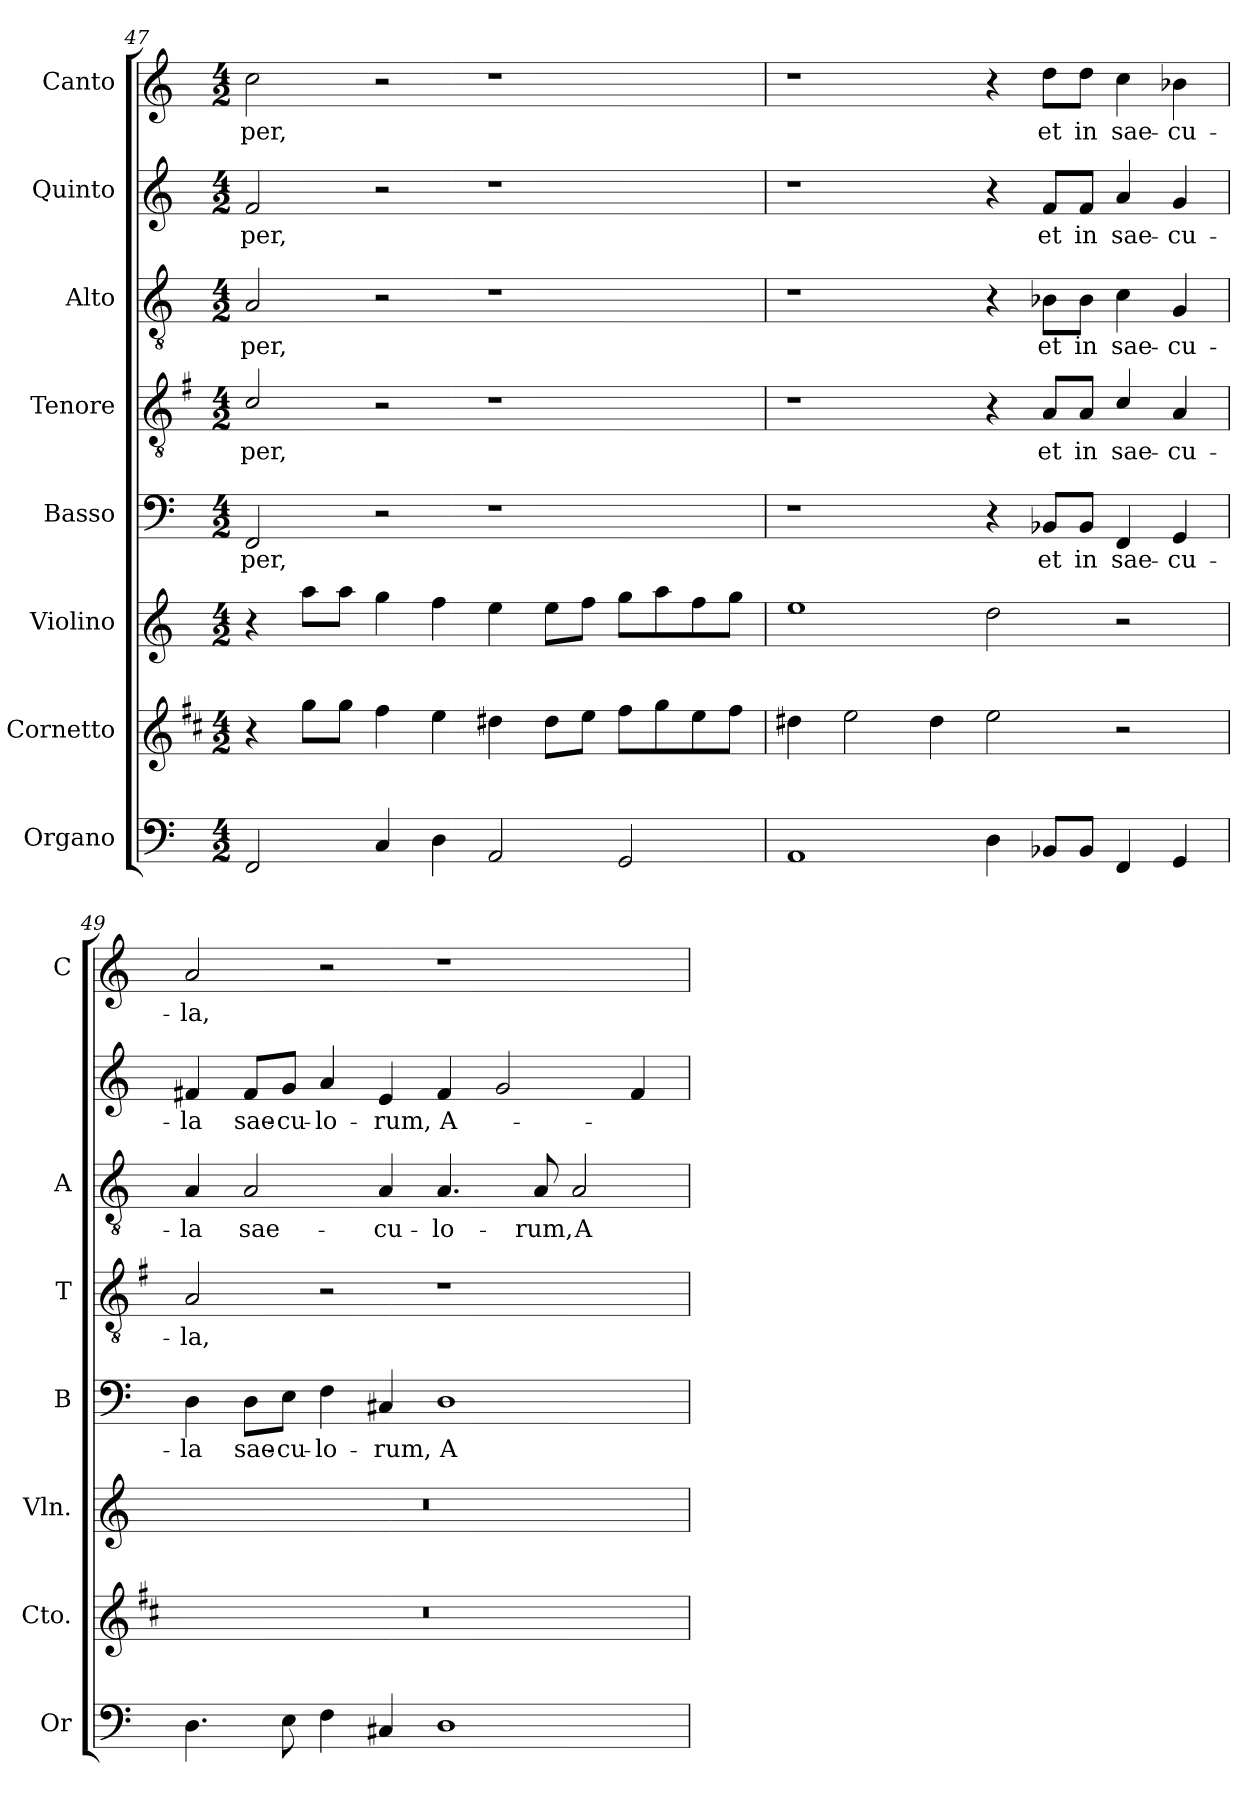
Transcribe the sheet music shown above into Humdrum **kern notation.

**kern	**kern	**kern	**kern	**text	**kern	**text	**kern	**text	**kern	**text	**kern	**text
*part8	*part7	*part6	*part5	*part5	*part4	*part4	*part3	*part3	*part2	*part2	*part1	*part1
*staff8	*staff7	*staff6	*staff5	*staff5	*staff4	*staff4	*staff3	*staff3	*staff2	*staff2	*staff1	*staff1
*I"Organo	*I"Cornetto	*I"Violino	*I"Basso	*	*I"Tenore	*	*I"Alto	*	*I"Quinto	*	*I"Canto	*
*I'Or	*I'Cto.	*I'Vln.	*I'B	*	*I'T	*	*I'A	*	*	*	*I'C	*
*clefF4	*clefG2	*clefG2	*clefF4	*	*clefGv2	*	*clefGv2	*	*clefG2	*	*clefG2	*
*	*ITrd1c2	*	*	*	*ITrd4c7	*	*	*	*	*	*	*
*k[]	*k[]	*k[]	*k[]	*	*k[]	*	*k[]	*	*k[]	*	*k[]	*
*C:	*C:	*C:	*C:	*	*C:	*	*C:	*	*C:	*	*C:	*
*M4/2	*M4/2	*M4/2	*M4/2	*	*M4/2	*	*M4/2	*	*M4/2	*	*M4/2	*
=47	=47	=47	=47	=47	=47	=47	=47	=47	=47	=47	=47	=47
!	!	!	!	!LO:LY:b	!	!LO:LY:b	!	!LO:LY:b	!	!LO:LY:b	!	!LO:LY:b
2FF/	4r	4r	2FF/	-per,	2F/	-per,	2A/	-per,	2f/	-per,	2cc\	-per,
.	8ff\L	8aa\L	.	.	.	.	.	.	.	.	.	.
.	8ff\J	8aa\J	.	.	.	.	.	.	.	.	.	.
4C/	4ee\	4gg\	2r	.	2r	.	2r	.	2r	.	2r	.
4D\	4dd\	4ff\	.	.	.	.	.	.	.	.	.	.
2AA/	4cc#X\	4ee\	1r	.	1r	.	1r	.	1r	.	1r	.
.	8cc#\L	8ee\L	.	.	.	.	.	.	.	.	.	.
.	8dd\J	8ff\J	.	.	.	.	.	.	.	.	.	.
2GG/	8ee\L	8gg\L	.	.	.	.	.	.	.	.	.	.
.	8ff\	8aa\	.	.	.	.	.	.	.	.	.	.
.	8dd\	8ff\	.	.	.	.	.	.	.	.	.	.
.	8ee\J	8gg\J	.	.	.	.	.	.	.	.	.	.
=48	=48	=48	=48	=48	=48	=48	=48	=48	=48	=48	=48	=48
1AA	4cc#X\	1ee	1r	.	1r	.	1r	.	1r	.	1r	.
.	2dd\	.	.	.	.	.	.	.	.	.	.	.
.	4cc#\	.	.	.	.	.	.	.	.	.	.	.
4D\	2dd\	2dd\	4r	.	4r	.	4r	.	4r	.	4r	.
!	!	!	!	!LO:LY:b	!	!LO:LY:b	!	!LO:LY:b	!	!LO:LY:b	!	!LO:LY:b
8BB-X/L	.	.	8BB-X/L	et	8D/L	et	8B-X\L	et	8f/L	et	8dd\L	et
!	!	!	!	!LO:LY:b	!	!LO:LY:b	!	!LO:LY:b	!	!LO:LY:b	!	!LO:LY:b
8BB-/J	.	.	8BB-/J	in	8D/J	in	8B-\J	in	8f/J	in	8dd\J	in
!	!	!	!	!LO:LY:b	!	!LO:LY:b	!	!LO:LY:b	!	!LO:LY:b	!	!LO:LY:b
4FF/	2r	2r	4FF/	sae-	4F/	sae-	4c\	sae-	4a/	sae-	4cc\	sae-
!	!	!	!	!LO:LY:b	!	!LO:LY:b	!	!LO:LY:b	!	!LO:LY:b	!	!LO:LY:b
4GG/	.	.	4GG/	-cu-	4D/	-cu-	4G/	-cu-	4g/	-cu-	4b-X\	-cu-
!!LO:LB:g=z
=49	=49	=49	=49	=49	=49	=49	=49	=49	=49	=49	=49	=49
!	!	!	!	!LO:LY:b	!	!LO:LY:b	!	!LO:LY:b	!	!LO:LY:b	!	!LO:LY:b
4.D\	0r	0r	4D\	-la	2D/	-la,	4A/	-la	4f#X/	-la	2a/	-la,
!	!	!	!	!LO:LY:b	!	!	!	!LO:LY:b	!	!LO:LY:b	!	!
.	.	.	8D\L	sae-	.	.	2A/	sae-	8f#/L	sae-	.	.
!	!	!	!	!LO:LY:b	!	!	!	!	!	!LO:LY:b	!	!
8E\	.	.	8E\J	-cu-	.	.	.	.	8g/J	-cu-	.	.
!	!	!	!	!LO:LY:b	!	!	!	!	!	!LO:LY:b	!	!
4F\	.	.	4F\	-lo-	2r	.	.	.	4a/	-lo-	2r	.
!	!	!	!	!LO:LY:b	!	!	!	!LO:LY:b	!	!LO:LY:b	!	!
4C#X/	.	.	4C#X/	-rum,	.	.	4A/	-cu-	4e/	-rum,	.	.
!	!	!	!	!LO:LY:b	!	!	!	!LO:LY:b	!	!LO:LY:b	!	!
1D	.	.	1D	A-	1r	.	4.A/	-lo-	4f#/	A-	1r	.
.	.	.	.	.	.	.	.	.	2g/	.	.	.
!	!	!	!	!	!	!	!	!LO:LY:b	!	!	!	!
.	.	.	.	.	.	.	8A/	-rum,	.	.	.	.
!	!	!	!	!	!	!	!	!LO:LY:b	!	!	!	!
.	.	.	.	.	.	.	2A/	A-	.	.	.	.
.	.	.	.	.	.	.	.	.	4f#/	.	.	.
=	=	=	=	=	=	=	=	=	=	=	=	=
*-	*-	*-	*-	*-	*-	*-	*-	*-	*-	*-	*-	*-
